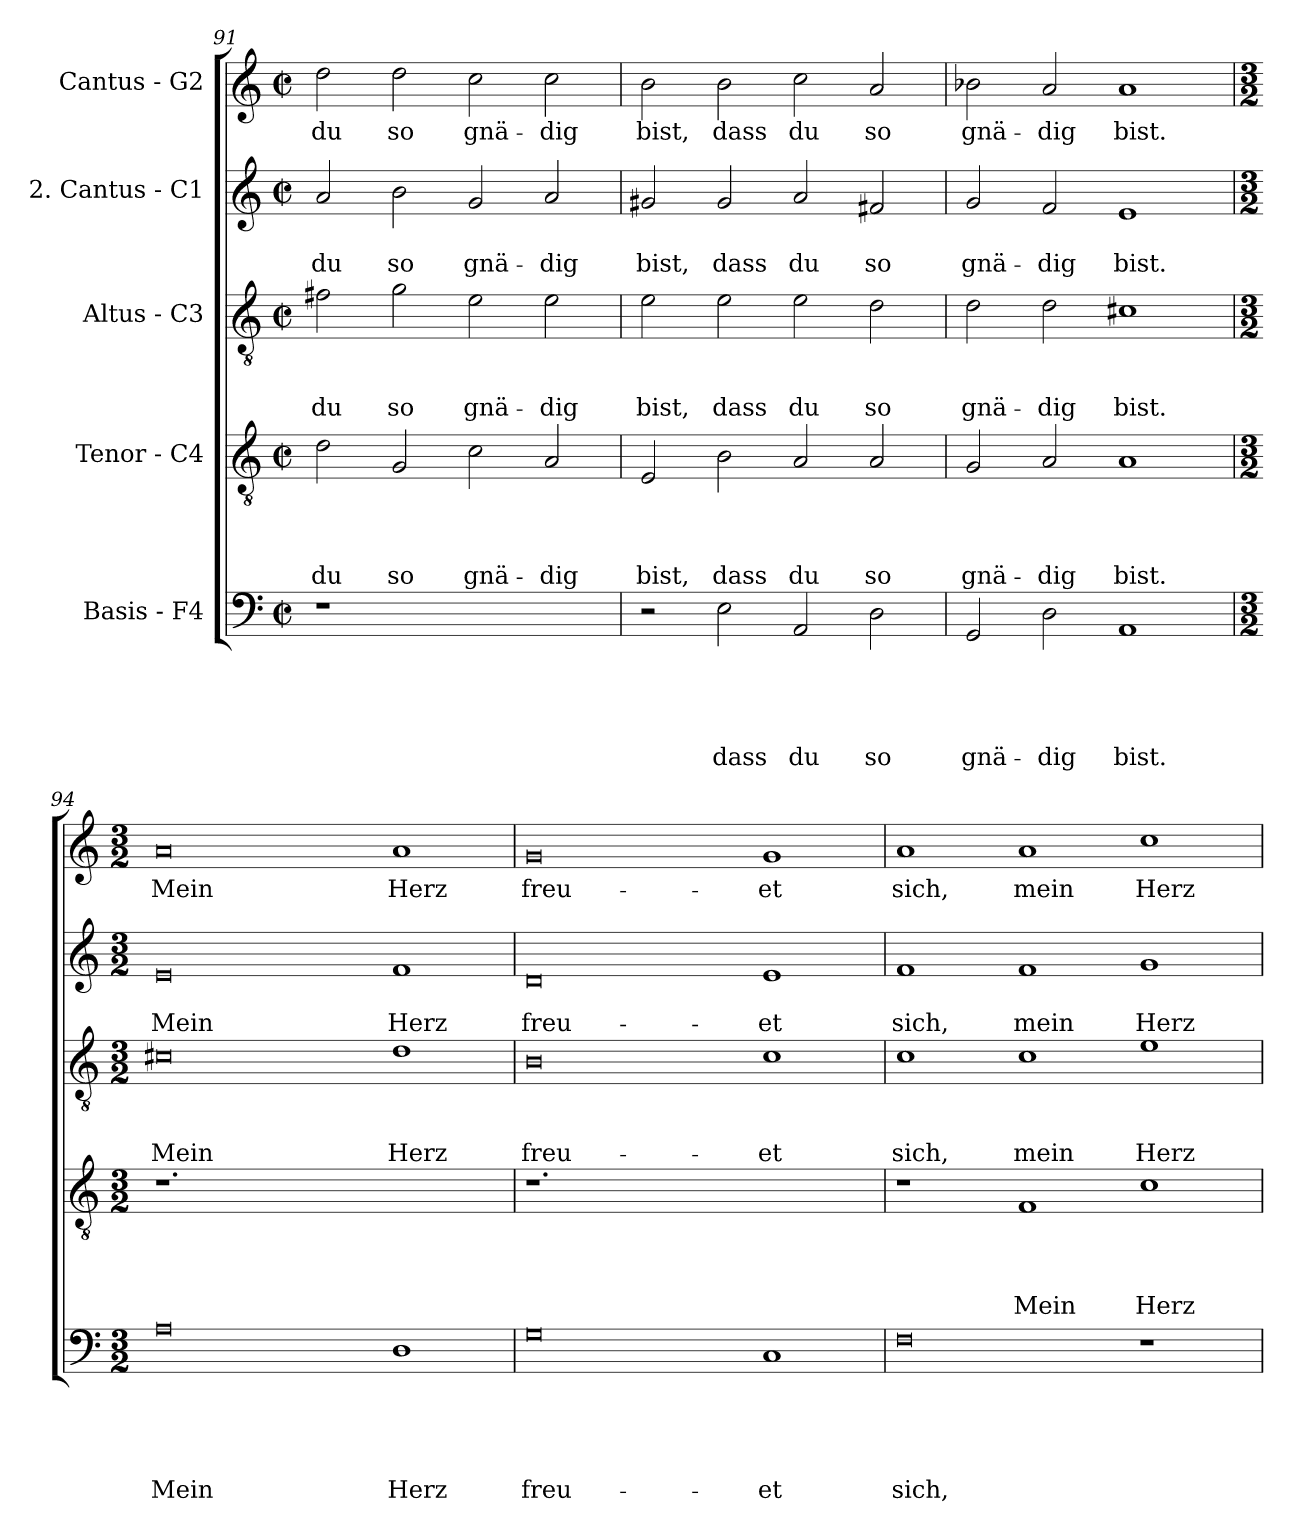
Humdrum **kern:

**kern	**text	**text	**text	**text	**text	**kern	**text	**text	**text	**text	**kern	**text	**text	**text	**kern	**text	**text	**kern	**text
*part5	*part5	*part5	*part5	*part5	*part5	*part4	*part4	*part4	*part4	*part4	*part3	*part3	*part3	*part3	*part2	*part2	*part2	*part1	*part1
*staff5	*staff5	*staff5	*staff5	*staff5	*staff5	*staff4	*staff4	*staff4	*staff4	*staff4	*staff3	*staff3	*staff3	*staff3	*staff2	*staff2	*staff2	*staff1	*staff1
*I"Basis - F4	*	*	*	*	*	*I"Tenor - C4	*	*	*	*	*I"Altus - C3	*	*	*	*I"2. Cantus - C1	*	*	*I"Cantus - G2	*
*clefF4	*	*	*	*	*	*clefGv2	*	*	*	*	*clefGv2	*	*	*	*clefG2	*	*	*clefG2	*
*k[]	*	*	*	*	*	*k[]	*	*	*	*	*k[]	*	*	*	*k[]	*	*	*k[]	*
*C:	*	*	*	*	*	*C:	*	*	*	*	*C:	*	*	*	*C:	*	*	*C:	*
*M2/2	*	*	*	*	*	*M2/2	*	*	*	*	*M2/2	*	*	*	*M2/2	*	*	*M2/2	*
*met(c|)	*	*	*	*	*	*met(c|)	*	*	*	*	*met(c|)	*	*	*	*met(c|)	*	*	*met(c|)	*
=91	=91	=91	=91	=91	=91	=91	=91	=91	=91	=91	=91	=91	=91	=91	=91	=91	=91	=91	=91
!	!	!	!	!	!	!	!	!	!	!LO:LY:b	!	!	!	!LO:LY:b	!	!	!LO:LY:b	!	!LO:LY:b
1r	.	.	.	.	.	2d\	.	.	.	du	2f#X\	.	.	du	2a/	.	du	2dd\	du
!	!	!	!	!	!	!	!	!	!	!LO:LY:b	!	!	!	!LO:LY:b	!	!	!LO:LY:b	!	!LO:LY:b
.	.	.	.	.	.	2G/	.	.	.	so	2g\	.	.	so	2b\	.	so	2dd\	so
!	!	!	!	!	!	!	!	!	!	!LO:LY:b	!	!	!	!LO:LY:b	!	!	!LO:LY:b	!	!LO:LY:b
1ryy	.	.	.	.	.	2c\	.	.	.	gnä-	2e\	.	.	gnä-	2g/	.	gnä-	2cc\	gnä-
!	!	!	!	!	!	!	!	!	!	!LO:LY:b	!	!	!	!LO:LY:b	!	!	!LO:LY:b	!	!LO:LY:b
.	.	.	.	.	.	2A/	.	.	.	-dig	2e\	.	.	-dig	2a/	.	-dig	2cc\	-dig
!!LO:LB:g=z
=92	=92	=92	=92	=92	=92	=92	=92	=92	=92	=92	=92	=92	=92	=92	=92	=92	=92	=92	=92
!	!	!	!	!	!	!	!	!	!	!LO:LY:b	!	!	!	!LO:LY:b	!	!	!LO:LY:b	!	!LO:LY:b
2r	.	.	.	.	.	2E/	.	.	.	bist,	2e\	.	.	bist,	2g#X/	.	bist,	2b\	bist,
!	!	!	!	!	!LO:LY:b	!	!	!	!	!LO:LY:b	!	!	!	!LO:LY:b	!	!	!LO:LY:b	!	!LO:LY:b
2E\	.	.	.	.	dass	2B\	.	.	.	dass	2e\	.	.	dass	2g#/	.	dass	2b\	dass
!	!	!	!	!	!LO:LY:b	!	!	!	!	!LO:LY:b	!	!	!	!LO:LY:b	!	!	!LO:LY:b	!	!LO:LY:b
2AA/	.	.	.	.	du	2A/	.	.	.	du	2e\	.	.	du	2a/	.	du	2cc\	du
!	!	!	!	!	!LO:LY:b	!	!	!	!	!LO:LY:b	!	!	!	!LO:LY:b	!	!	!LO:LY:b	!	!LO:LY:b
2D\	.	.	.	.	so	2A/	.	.	.	so	2d\	.	.	so	2f#X/	.	so	2a/	so
=93	=93	=93	=93	=93	=93	=93	=93	=93	=93	=93	=93	=93	=93	=93	=93	=93	=93	=93	=93
!	!	!	!	!	!LO:LY:b	!	!	!	!	!LO:LY:b	!	!	!	!LO:LY:b	!	!	!LO:LY:b	!	!LO:LY:b
2GG/	.	.	.	.	gnä-	2G/	.	.	.	gnä-	2d\	.	.	gnä-	2g/	.	gnä-	2b-X\	gnä-
!	!	!	!	!	!LO:LY:b	!	!	!	!	!LO:LY:b	!	!	!	!LO:LY:b	!	!	!LO:LY:b	!	!LO:LY:b
2D\	.	.	.	.	-dig	2A/	.	.	.	-dig	2d\	.	.	-dig	2f/	.	-dig	2a/	-dig
!	!	!	!	!	!LO:LY:b	!	!	!	!	!LO:LY:b	!	!	!	!LO:LY:b	!	!	!LO:LY:b	!	!LO:LY:b
1AA	.	.	.	.	bist.	1A	.	.	.	bist.	1c#X	.	.	bist.	1e	.	bist.	1a	bist.
=94	=94	=94	=94	=94	=94	=94	=94	=94	=94	=94	=94	=94	=94	=94	=94	=94	=94	=94	=94
*M3/2	*	*	*	*	*	*M3/2	*	*	*	*	*M3/2	*	*	*	*M3/2	*	*	*M3/2	*
!	!	!	!	!	!LO:LY:b	!	!	!	!	!	!	!	!	!LO:LY:b	!	!	!LO:LY:b	!	!LO:LY:b
0A	.	.	.	.	Mein	1.r	.	.	.	.	0c#X	.	.	Mein	0e	.	Mein	0a	Mein
.	.	.	.	.	.	1.ryy	.	.	.	.	.	.	.	.	.	.	.	.	.
!	!	!	!	!	!LO:LY:b	!	!	!	!	!	!	!	!	!LO:LY:b	!	!	!LO:LY:b	!	!LO:LY:b
1D	.	.	.	.	Herz	.	.	.	.	.	1d	.	.	Herz	1f	.	Herz	1a	Herz
=95	=95	=95	=95	=95	=95	=95	=95	=95	=95	=95	=95	=95	=95	=95	=95	=95	=95	=95	=95
!	!	!	!	!	!LO:LY:b	!	!	!	!	!	!	!	!	!LO:LY:b	!	!	!LO:LY:b	!	!LO:LY:b
0G	.	.	.	.	freu-	1.r	.	.	.	.	0B	.	.	freu-	0d	.	freu-	0g	freu-
.	.	.	.	.	.	1.ryy	.	.	.	.	.	.	.	.	.	.	.	.	.
!	!	!	!	!	!LO:LY:b	!	!	!	!	!	!	!	!	!LO:LY:b	!	!	!LO:LY:b	!	!LO:LY:b
1C	.	.	.	.	-et	.	.	.	.	.	1c	.	.	-et	1e	.	-et	1g	-et
=96	=96	=96	=96	=96	=96	=96	=96	=96	=96	=96	=96	=96	=96	=96	=96	=96	=96	=96	=96
!	!	!	!	!	!LO:LY:b	!	!	!	!	!	!	!	!	!LO:LY:b	!	!	!LO:LY:b	!	!LO:LY:b
0F	.	.	.	.	sich,	1r	.	.	.	.	1c	.	.	sich,	1f	.	sich,	1a	sich,
!	!	!	!	!	!	!	!	!	!	!LO:LY:b	!	!	!	!LO:LY:b	!	!	!LO:LY:b	!	!LO:LY:b
.	.	.	.	.	.	1F	.	.	.	Mein	1c	.	.	mein	1f	.	mein	1a	mein
!	!	!	!	!	!	!	!	!	!	!LO:LY:b	!	!	!	!LO:LY:b	!	!	!LO:LY:b	!	!LO:LY:b
1r	.	.	.	.	.	1c	.	.	.	Herz	1e	.	.	Herz	1g	.	Herz	1cc	Herz
=	=	=	=	=	=	=	=	=	=	=	=	=	=	=	=	=	=	=	=
*-	*-	*-	*-	*-	*-	*-	*-	*-	*-	*-	*-	*-	*-	*-	*-	*-	*-	*-	*-
